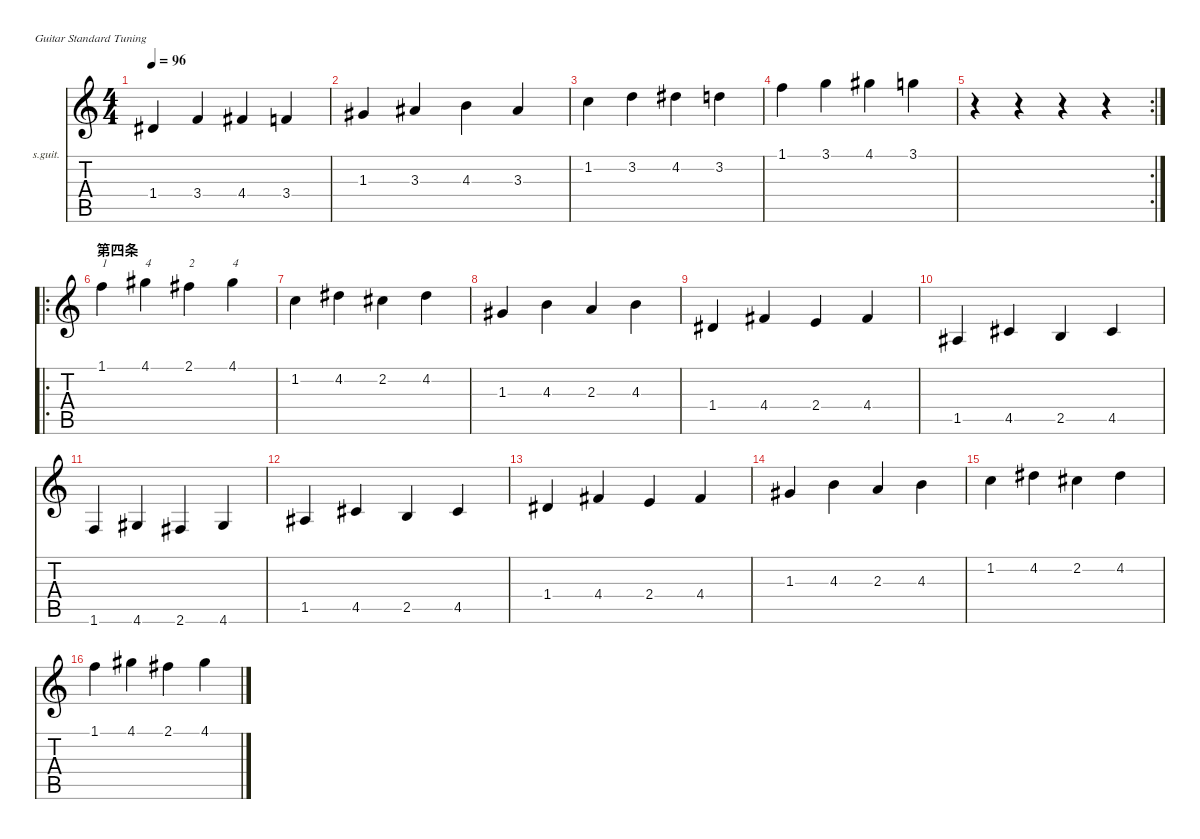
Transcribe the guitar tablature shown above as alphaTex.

\defaultSystemsLayout 4
\hideDynamics
\bracketExtendMode nobrackets
\firstSystemTrackNameOrientation horizontal
\otherSystemsTrackNameOrientation horizontal
\track ("开指练习" "s.guit.") {mute instrument acousticguitarsteel}
\staff {score tabs}
\tuning (E4 B3 G3 D3 A2 E2)
\ts (4 4)
\tempo 96
\clef g2
\ks c
1.4{acc #}.4{dy f} 3.4.4 4.4{acc #}.4 3.4.4 |
1.3{acc #}.4 3.3{acc #}.4 4.3.4 3.3{acc #}.4 |
1.2.4 3.2.4 4.2{acc #}.4 3.2.4 |
1.1.4 3.1.4 4.1{acc #}.4 3.1.4 |
\rc 2
r.4 r.4 r.4 r.4 |
\ro
\section ("" "第四条")
1.1.4{txt "1"} 4.1{acc #}.4{txt "4"} 2.1{acc #}.4{txt "2"} 4.1{acc #}.4{txt "4"} |
1.2.4{dy mf} 4.2{acc #}.4 2.2{acc #}.4 4.2{acc #}.4 |
1.3{acc #}.4 4.3.4 2.3.4 4.3.4 |
1.4{acc #}.4 4.4{acc #}.4 2.4.4 4.4{acc #}.4 |
1.5{acc #}.4 4.5{acc #}.4 2.5.4 4.5{acc #}.4 |
1.6.4 4.6{acc #}.4 2.6{acc #}.4 4.6{acc #}.4 |
1.5{acc #}.4{dy f} 4.5{acc #}.4 2.5.4 4.5{acc #}.4 |
1.4{acc #}.4 4.4{acc #}.4 2.4.4 4.4{acc #}.4 |
1.3{acc #}.4 4.3.4 2.3.4 4.3.4 |
1.2.4 4.2{acc #}.4 2.2{acc #}.4 4.2{acc #}.4 |
1.1.4 4.1{acc #}.4 2.1{acc #}.4 4.1{acc #}.4
